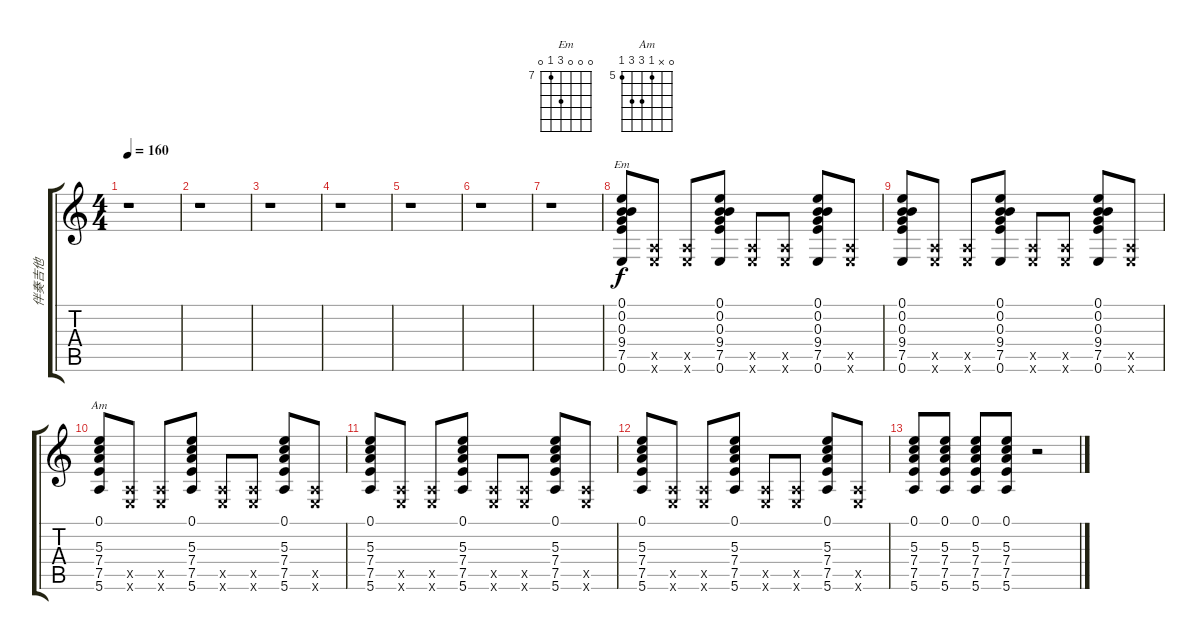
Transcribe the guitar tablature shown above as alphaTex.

\track ("伴奏吉他" "伴奏吉他") {instrument distortionguitar}
\staff {score tabs}
\tuning (E4 B3 G3 D3 A2 E2) {hide}
\chord ("Em" 0 0 0 9 7 0) {firstfret 7}
\chord ("Am" 0 x 5 7 7 5) {firstfret 5}
\ts (4 4)
\tempo 160
\clef g2
\ks c
r.1{dy f} |
r.1 |
r.1 |
r.1 |
r.1 |
r.1 |
r.1 |
(0.1 0.2 0.3 9.4 7.5 0.6).8{ch "Em"} (0.5{x} 0.6{x}).8 (0.5{x} 0.6{x}).8 (0.1 0.2 0.3 9.4 7.5 0.6).8 (0.5{x} 0.6{x}).8 (0.5{x} 0.6{x}).8 (0.1 0.2 0.3 9.4 7.5 0.6).8 (0.5{x} 0.6{x}).8 |
(0.1 0.2 0.3 9.4 7.5 0.6).8 (0.5{x} 0.6{x}).8 (0.5{x} 0.6{x}).8 (0.1 0.2 0.3 9.4 7.5 0.6).8 (0.5{x} 0.6{x}).8 (0.5{x} 0.6{x}).8 (0.1 0.2 0.3 9.4 7.5 0.6).8 (0.5{x} 0.6{x}).8 |
(0.1 5.3 7.4 7.5 5.6).8{ch "Am"} (0.5{x} 0.6{x}).8 (0.5{x} 0.6{x}).8 (0.1 5.3 7.4 7.5 5.6).8 (0.5{x} 0.6{x}).8 (0.5{x} 0.6{x}).8 (0.1 5.3 7.4 7.5 5.6).8 (0.5{x} 0.6{x}).8 |
(0.1 5.3 7.4 7.5 5.6).8 (0.5{x} 0.6{x}).8 (0.5{x} 0.6{x}).8 (0.1 5.3 7.4 7.5 5.6).8 (0.5{x} 0.6{x}).8 (0.5{x} 0.6{x}).8 (0.1 5.3 7.4 7.5 5.6).8 (0.5{x} 0.6{x}).8 |
(0.1 5.3 7.4 7.5 5.6).8 (0.5{x} 0.6{x}).8 (0.5{x} 0.6{x}).8 (0.1 5.3 7.4 7.5 5.6).8 (0.5{x} 0.6{x}).8 (0.5{x} 0.6{x}).8 (0.1 5.3 7.4 7.5 5.6).8 (0.5{x} 0.6{x}).8 |
(0.1 5.3 7.4 7.5 5.6).8 (0.1 5.3 7.4 7.5 5.6).8 (0.1 5.3 7.4 7.5 5.6).8 (0.1 5.3 7.4 7.5 5.6).8 r.2
